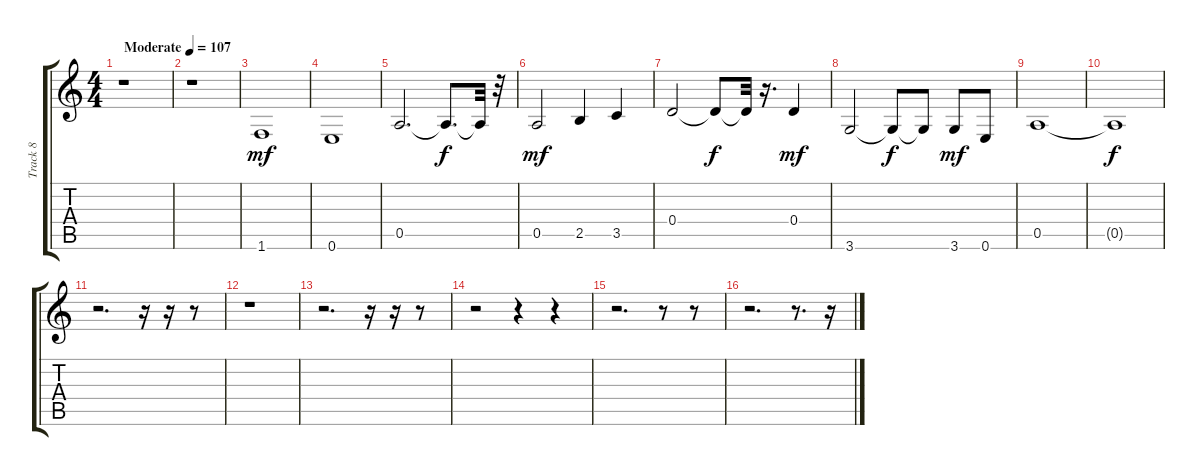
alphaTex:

\track ("Track 8" "Track 8") {instrument electricbassfinger}
\staff {score tabs}
\tuning (E4 B3 G3 D3 A2 E2) {hide}
\ts (4 4)
\tempo (107 "Moderate")
\clef g2
\ks c
r.1{dy mf instrument electricbassfinger} |
r.1 |
1.6.1 |
0.6.1 |
0.5.2{d} 0.5{t}.8{d dy f} 0.5{t}.32 r.32 |
0.5.2{dy mf} 2.5.4 3.5.4 |
0.4.2 0.4{t}.8{dy f} 0.4{t}.32 r.16{d} 0.4.4{dy mf} |
3.6.2 3.6{t}.8{dy f} 3.6{t}.8 3.6.8{dy mf} 0.6.8 |
0.5.1 |
0.5{t}.1{dy f} |
r.2{d} r.16 r.16 r.8 |
r.1 |
r.2{d} r.16 r.16 r.8 |
r.2 r.4 r.4 |
r.2{d} r.8 r.8 |
r.2{d} r.8{d} r.16
